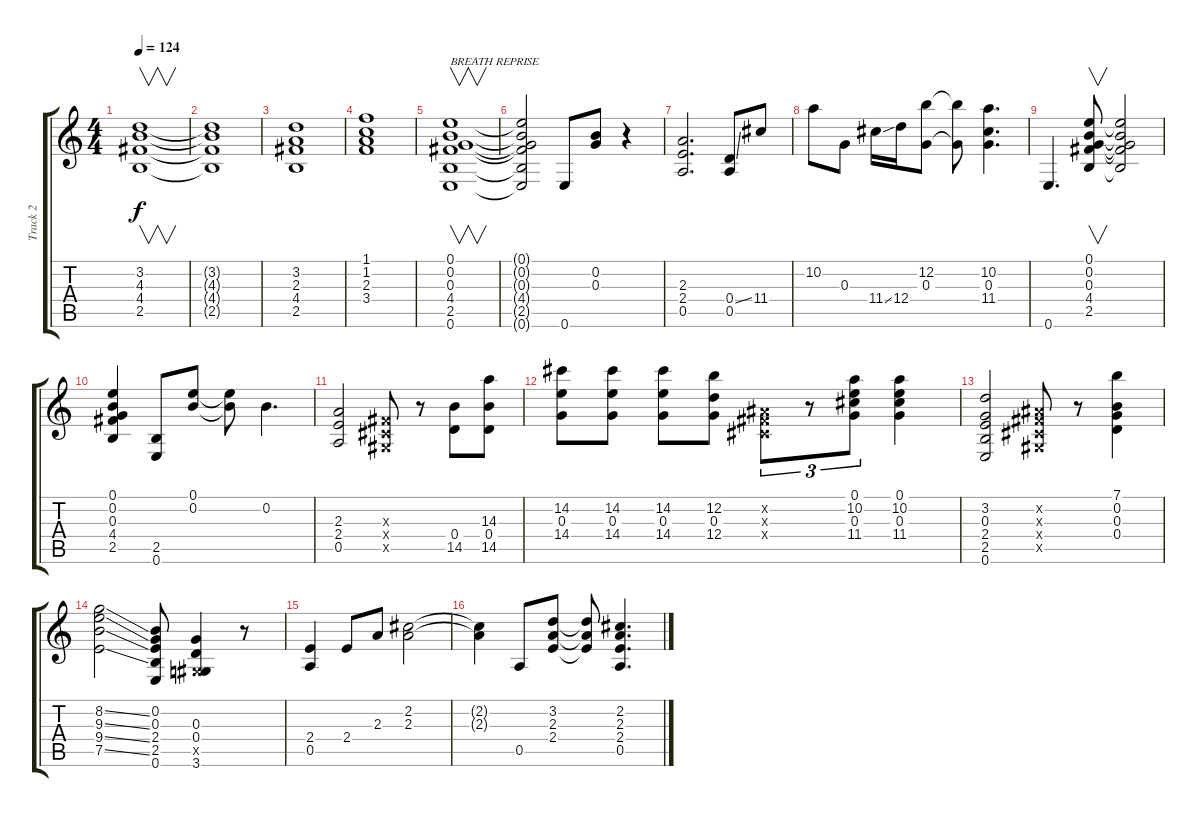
\track ("Track 2" "Track 2") {instrument electricguitarjazz}
\staff {score tabs}
\tuning (E4 B3 G3 D3 A2 E2) {hide}
\ts (4 4)
\tempo 124
\clef g2
\ks c
(3.2 4.3 4.4 2.5).1{v dy f} |
(3.2{t} 4.3{t} 4.4{t} 2.5{t}).1 |
(3.2 2.3 4.4 2.5).1 |
(1.1 1.2 2.3 3.4).1 |
(0.1 0.2 0.3 4.4 2.5 0.6).1{v txt "BREATH REPRISE"} |
(0.1{t} 0.2{t} 0.3{t} 4.4{t} 2.5{t} 0.6{t}).2 0.6.8 (0.2 0.3).8 r.4 |
(2.3 2.4 0.5).2{d} (0.4{ss} 0.5).8 11.4.8 |
10.2.8 0.3.8 11.4{ss}.16 12.4.16 (12.2 0.3).8 (12.2{t} 0.3{t}).8 (10.2 0.3 11.4).4{d} |
0.6.4{d} (0.1 0.2 0.3 4.4 2.5).8{v} (0.1{t} 0.2{t} 0.3{t} 4.4{t} 2.5{t}).2 |
(0.1 0.2 0.3 4.4 2.5).4 (2.5 0.6).8 (0.1 0.2).8 (0.1{t} 0.2{t}).8 0.2.4{d} |
(2.3 2.4 0.5).2 (-1.3{x} -1.4{x} -1.5{x}).8 r.8 (0.4 14.5).8 (14.3 0.4 14.5).8 |
(14.2 0.3 14.4).8 (14.2 0.3 14.4).8 (14.2 0.3 14.4).8 (12.2 0.3 12.4).8 (-1.2{x} -1.3{x} -1.4{x}).8{tu (3 2)} r.8{tu (3 2)} (0.1 10.2 0.3 11.4).8{tu (3 2)} (0.1 10.2 0.3 11.4).4 |
(3.2 0.3 2.4 2.5 0.6).2 (-1.2{x} -1.3{x} -1.4{x} -1.5{x}).8 r.8 (7.1 0.2 0.3 0.4).4 |
(8.2{ss} 9.3{ss} 9.4{ss} 7.5{ss}).2 (0.2 0.3 2.4 2.5 0.6).8 (0.3 0.4 -1.5{x} 3.6).4 r.8 |
(2.4 0.5).4 2.4.8 2.3.8 (2.2 2.3).2 |
(2.2{t} 2.3{t}).4 0.5.8 (3.2 2.3 2.4).8 (3.2{t} 2.3{t} 2.4{t}).8 (2.2 2.3 2.4 0.5).4{d}
